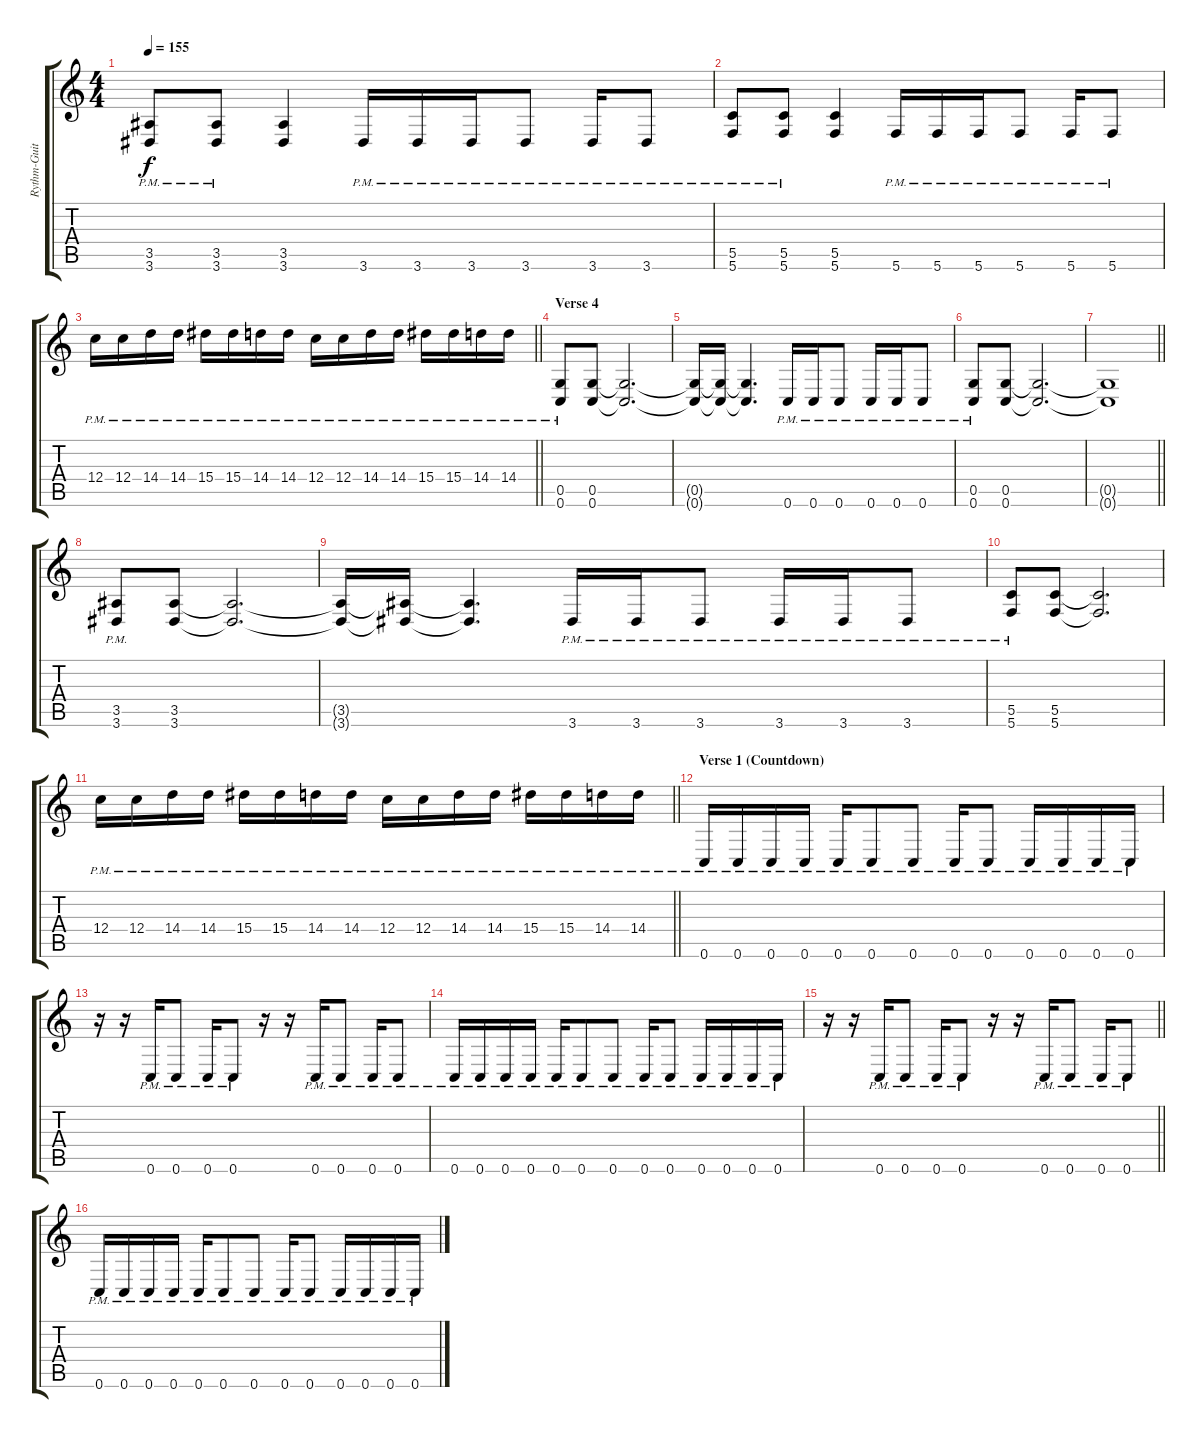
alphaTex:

\track ("Rythm-Guitar 1" "Rythm-Guit") {instrument distortionguitar}
\staff {score tabs}
\tuning (D4 A3 F3 C3 G2 C2) {hide}
\ts (4 4)
\tempo 155
\clef g2
\ks c
(3.5{pm} 3.6{pm}).8{dy f} (3.5{pm} 3.6{pm}).8 (3.5 3.6).4 3.6{pm}.16 3.6{pm}.16 3.6{pm}.16 3.6{pm}.8 3.6{pm}.16 3.6{pm}.8 |
(5.5{pm} 5.6{pm}).8 (5.5{pm} 5.6{pm}).8 (5.5 5.6).4 5.6{pm}.16 5.6{pm}.16 5.6{pm}.16 5.6{pm}.8 5.6{pm}.16 5.6{pm}.8 |
\barLineRight lightlight
12.4{pm}.16 12.4{pm}.16 14.4{pm}.16 14.4{pm}.16 15.4{pm}.16 15.4{pm}.16 14.4{pm}.16 14.4{pm}.16 12.4{pm}.16 12.4{pm}.16 14.4{pm}.16 14.4{pm}.16 15.4{pm}.16 15.4{pm}.16 14.4{pm}.16 14.4{pm}.16 |
\section ("" "Verse 4")
(0.5{pm} 0.6{pm}).8 (0.5 0.6).8 (0.5{t} 0.6{t}).2{d} |
(0.5{t} 0.6{t}).16 (0.5{t} 0.6{t}).16 (0.5{t} 0.6{t}).4{d} 0.6{pm}.16 0.6{pm}.16 0.6{pm}.8 0.6{pm}.16 0.6{pm}.16 0.6{pm}.8 |
(0.5{pm} 0.6{pm}).8 (0.5 0.6).8 (0.5{t} 0.6{t}).2{d} |
\barLineRight lightlight
(0.5{t} 0.6{t}).1 |
(3.5{pm} 3.6{pm}).8 (3.5 3.6).8 (3.5{t} 3.6{t}).2{d} |
(3.5{t} 3.6{t}).16 (3.5{t} 3.6{t}).16 (3.5{t} 3.6{t}).4{d} 3.6{pm}.16 3.6{pm}.16 3.6{pm}.8 3.6{pm}.16 3.6{pm}.16 3.6{pm}.8 |
(5.5{pm} 5.6{pm}).8 (5.5 5.6).8 (5.5{t} 5.6{t}).2{d} |
\barLineRight lightlight
12.4{pm}.16 12.4{pm}.16 14.4{pm}.16 14.4{pm}.16 15.4{pm}.16 15.4{pm}.16 14.4{pm}.16 14.4{pm}.16 12.4{pm}.16 12.4{pm}.16 14.4{pm}.16 14.4{pm}.16 15.4{pm}.16 15.4{pm}.16 14.4{pm}.16 14.4{pm}.16 |
\section ("" "Verse 1 (Countdown)")
0.6{pm}.16 0.6{pm}.16 0.6{pm}.16 0.6{pm}.16 0.6{pm}.16 0.6{pm}.8 0.6{pm}.8 0.6{pm}.16 0.6{pm}.8 0.6{pm}.16 0.6{pm}.16 0.6{pm}.16 0.6{pm}.16 |
r.16 r.16 0.6{pm}.16 0.6{pm}.8 0.6{pm}.16 0.6{pm}.8 r.16 r.16 0.6{pm}.16 0.6{pm}.8 0.6{pm}.16 0.6{pm}.8 |
0.6{pm}.16 0.6{pm}.16 0.6{pm}.16 0.6{pm}.16 0.6{pm}.16 0.6{pm}.8 0.6{pm}.8 0.6{pm}.16 0.6{pm}.8 0.6{pm}.16 0.6{pm}.16 0.6{pm}.16 0.6{pm}.16 |
\barLineRight lightlight
r.16 r.16 0.6{pm}.16 0.6{pm}.8 0.6{pm}.16 0.6{pm}.8 r.16 r.16 0.6{pm}.16 0.6{pm}.8 0.6{pm}.16 0.6{pm}.8 |
0.6{pm}.16 0.6{pm}.16 0.6{pm}.16 0.6{pm}.16 0.6{pm}.16 0.6{pm}.8 0.6{pm}.8 0.6{pm}.16 0.6{pm}.8 0.6{pm}.16 0.6{pm}.16 0.6{pm}.16 0.6{pm}.16
